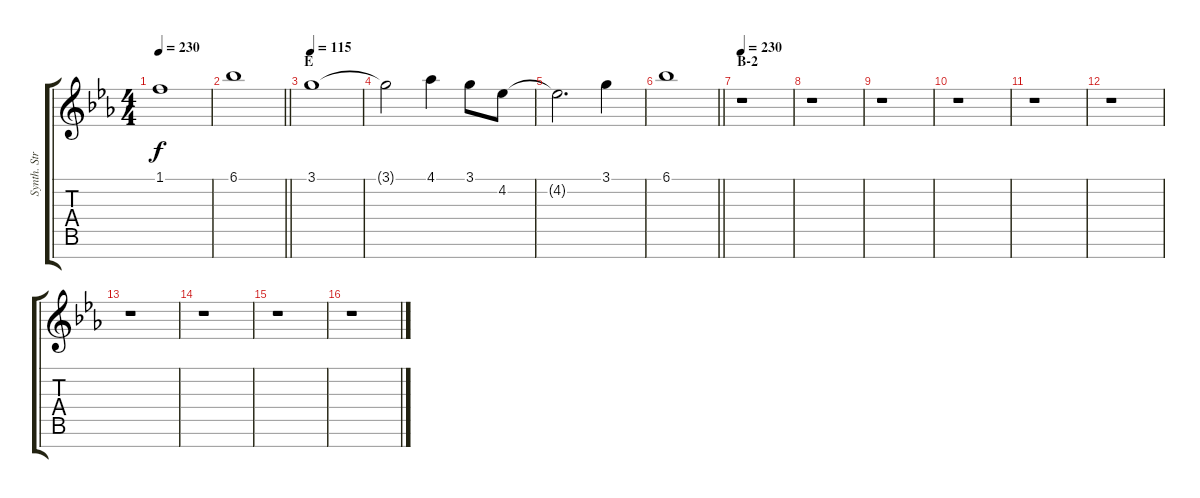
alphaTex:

\track ("Synth. Strings" "Synth. Str") {instrument stringensemble1}
\staff {score tabs}
\tuning (E5 B4 G4 D4 A3 E3 B2) {hide}
\ts (4 4)
\tempo 230
\clef g2
\ks eb
1.1.1{dy f} |
\barLineRight lightlight
6.1.1 |
\section ("" "E")
\tempo 115
3.1.1 |
3.1{t}.2 4.1.4 3.1.8 4.2.8 |
4.2{t}.2{d} 3.1.4 |
\barLineRight lightlight
6.1.1 |
\section ("" "B-2")
\tempo 230
r.1 |
r.1 |
r.1 |
r.1 |
r.1 |
r.1 |
r.1 |
r.1 |
r.1 |
r.1
